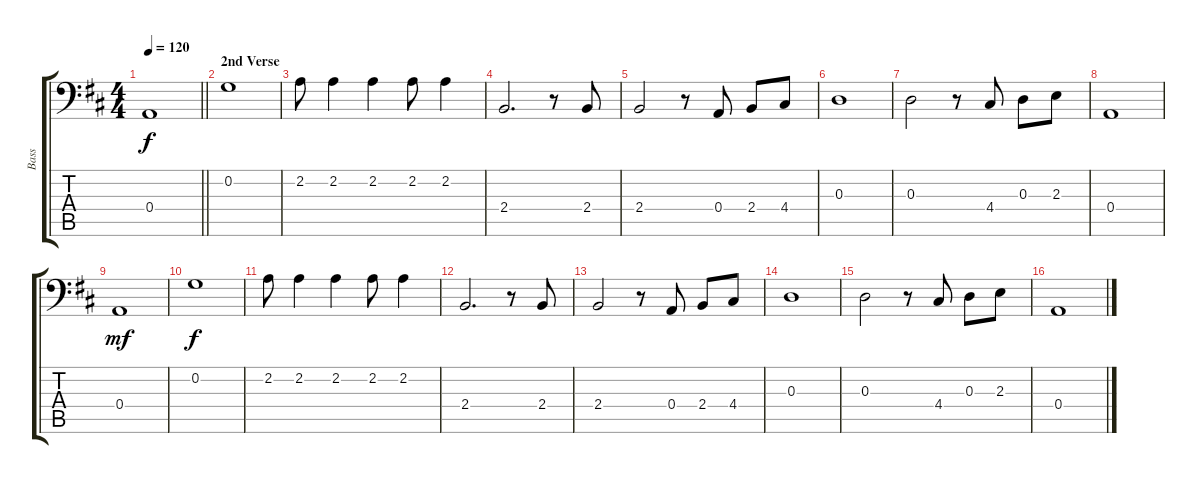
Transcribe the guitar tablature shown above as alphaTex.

\track ("Bass" "Bass") {instrument electricbassfinger}
\staff {score tabs}
\tuning (C3 G2 D2 A1 E1 B0) {hide}
\ts (4 4)
\tempo 120
\clef f4
\barLineRight lightlight
\ks d
0.4.1{dy f} |
\section ("" "2nd Verse")
0.2.1 |
2.2.8 2.2.4 2.2.4 2.2.8 2.2.4 |
2.4.2{d} r.8 2.4.8 |
2.4.2 r.8 0.4.8 2.4.8 4.4.8 |
0.3.1 |
0.3.2 r.8 4.4.8 0.3.8 2.3.8 |
0.4.1 |
0.4.1{dy mf} |
0.2.1{dy f} |
2.2.8 2.2.4 2.2.4 2.2.8 2.2.4 |
2.4.2{d} r.8 2.4.8 |
2.4.2 r.8 0.4.8 2.4.8 4.4.8 |
0.3.1 |
0.3.2 r.8 4.4.8 0.3.8 2.3.8 |
0.4.1
